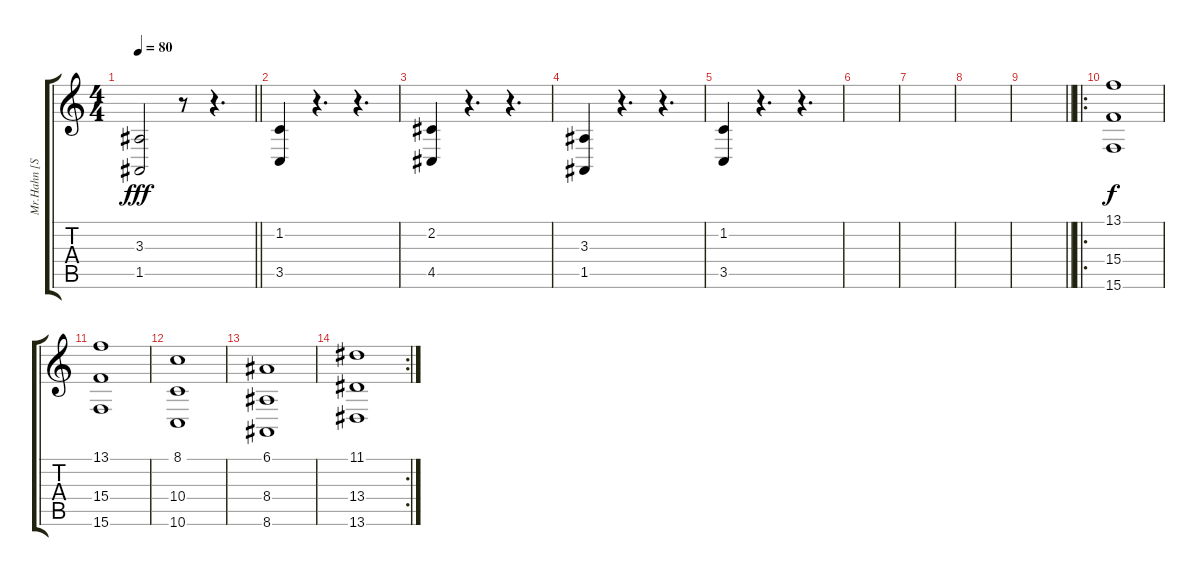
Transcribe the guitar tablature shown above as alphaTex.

\track ("Mr.Hahn [Sampler1]" "Mr.Hahn [S") {instrument fx7echoes}
\staff {score tabs}
\tuning (E4 B3 G3 D3 A2 D2) {hide}
\ts (4 4)
\tempo 80
\clef g2
\barLineRight lightlight
\ks c
(3.3 1.5).2{dy fff} r.8 r.4{d} |
(1.2 3.5).4{volume 13} r.4{d} r.4{d} |
(2.2 4.5).4 r.4{d} r.4{d} |
(3.3 1.5).4{volume 13} r.4{d} r.4{d} |
(1.2 3.5).4 r.4{d} r.4{d} |
|
|
|
\barLineRight lightlight
|
\ro
(13.1 15.4 15.6).1{dy f volume 12 instrument choiraahs} |
(13.1 15.4 15.6).1 |
(8.1 10.4 10.6).1 |
(6.1 8.4 8.6).1 |
\rc 2
(11.1 13.4 13.6).1
